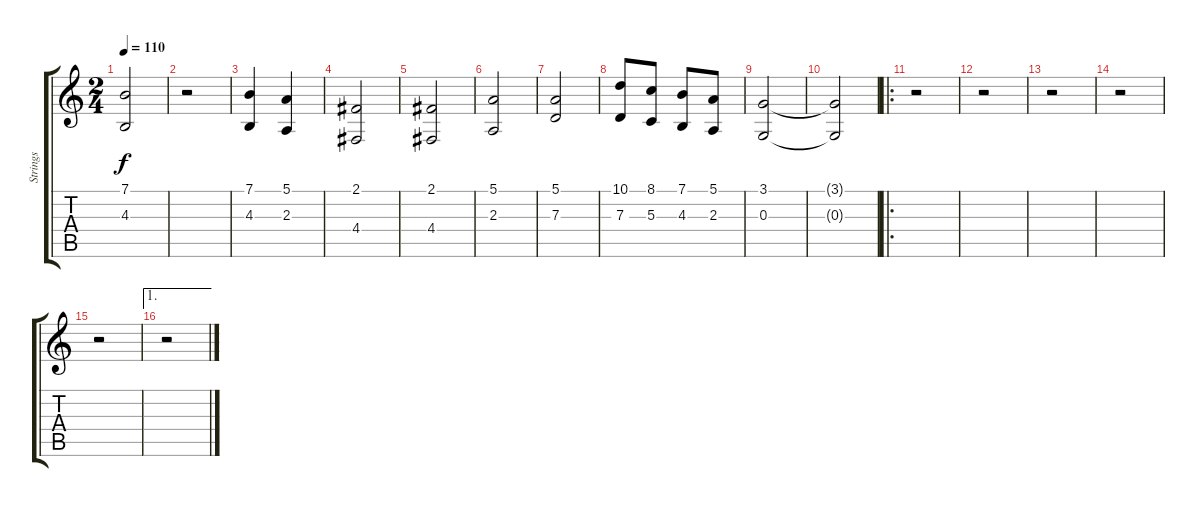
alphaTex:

\track ("Strings" "Strings") {instrument stringensemble1}
\staff {score tabs}
\tuning (E4 B3 G3 D3 A2 E2) {hide}
\ts (2 4)
\tempo 110
\clef g2
\ks c
(7.1{t} 4.3{t}).2{dy f} |
r.2 |
(7.1 4.3).4 (5.1 2.3).4 |
(2.1 4.4).2 |
(2.1 4.4).2 |
(5.1 2.3).2 |
(5.1 7.3).2 |
(10.1 7.3).8 (8.1 5.3).8 (7.1 4.3).8 (5.1 2.3).8 |
(3.1 0.3).2 |
(3.1{t} 0.3{t}).2 |
\ro
r.2 |
r.2 |
r.2 |
r.2 |
r.2 |
\ae 1
r.2
